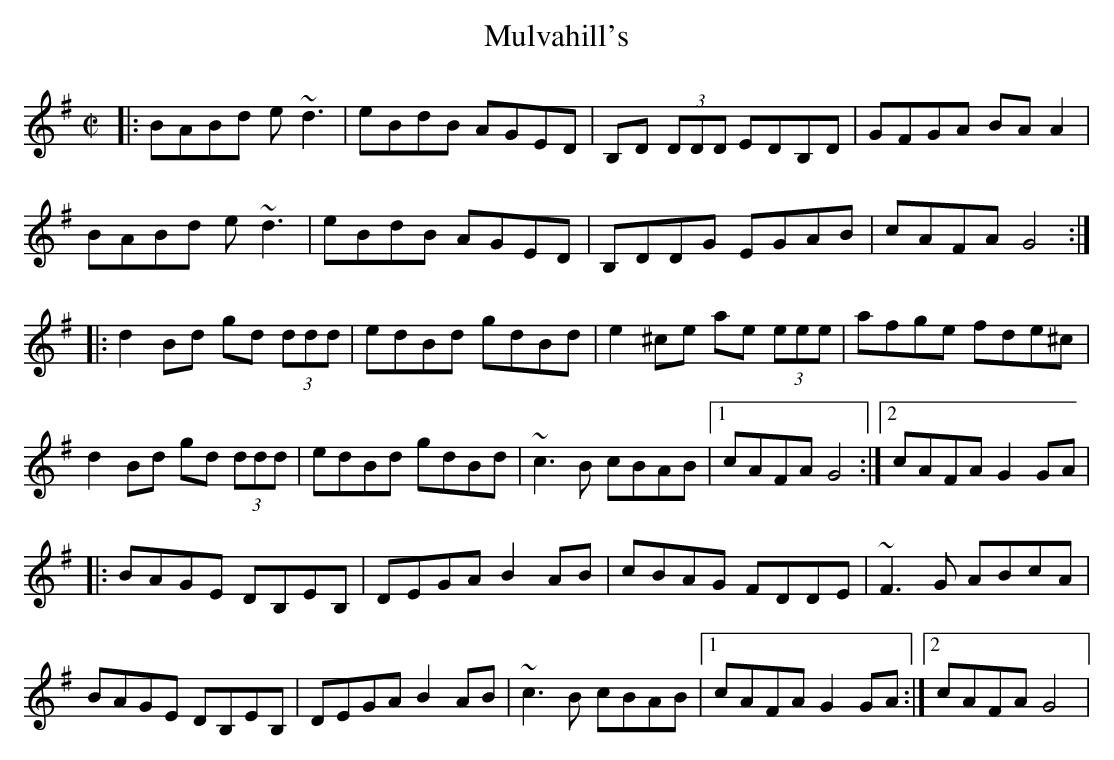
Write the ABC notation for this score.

X:1
T:Mulvahill's
M:C|
K:G
|: BABd e~d3 | eBdB AGED | B,D (3DDD  EDB,D | GFGA BAA2 |
BABd e~d3 | eBdB AGED | B,DDG  EGAB | cAFA G4 :|
|: d2Bd gd (3ddd | edBd gdBd | e2^ce ae (3eee | afge fde^c |
d2Bd gd (3ddd | edBd gdBd | ~c3B cBAB |1 cAFA G4 :|2 cAFA G2GA |
|: BAGE DB,EB, | DEGA B2AB | cBAG FDDE | ~F3G ABcA |
BAGE DB,EB, | DEGA B2AB | ~c3B cBAB |1 cAFA G2GA :|2 cAFA G4 |
